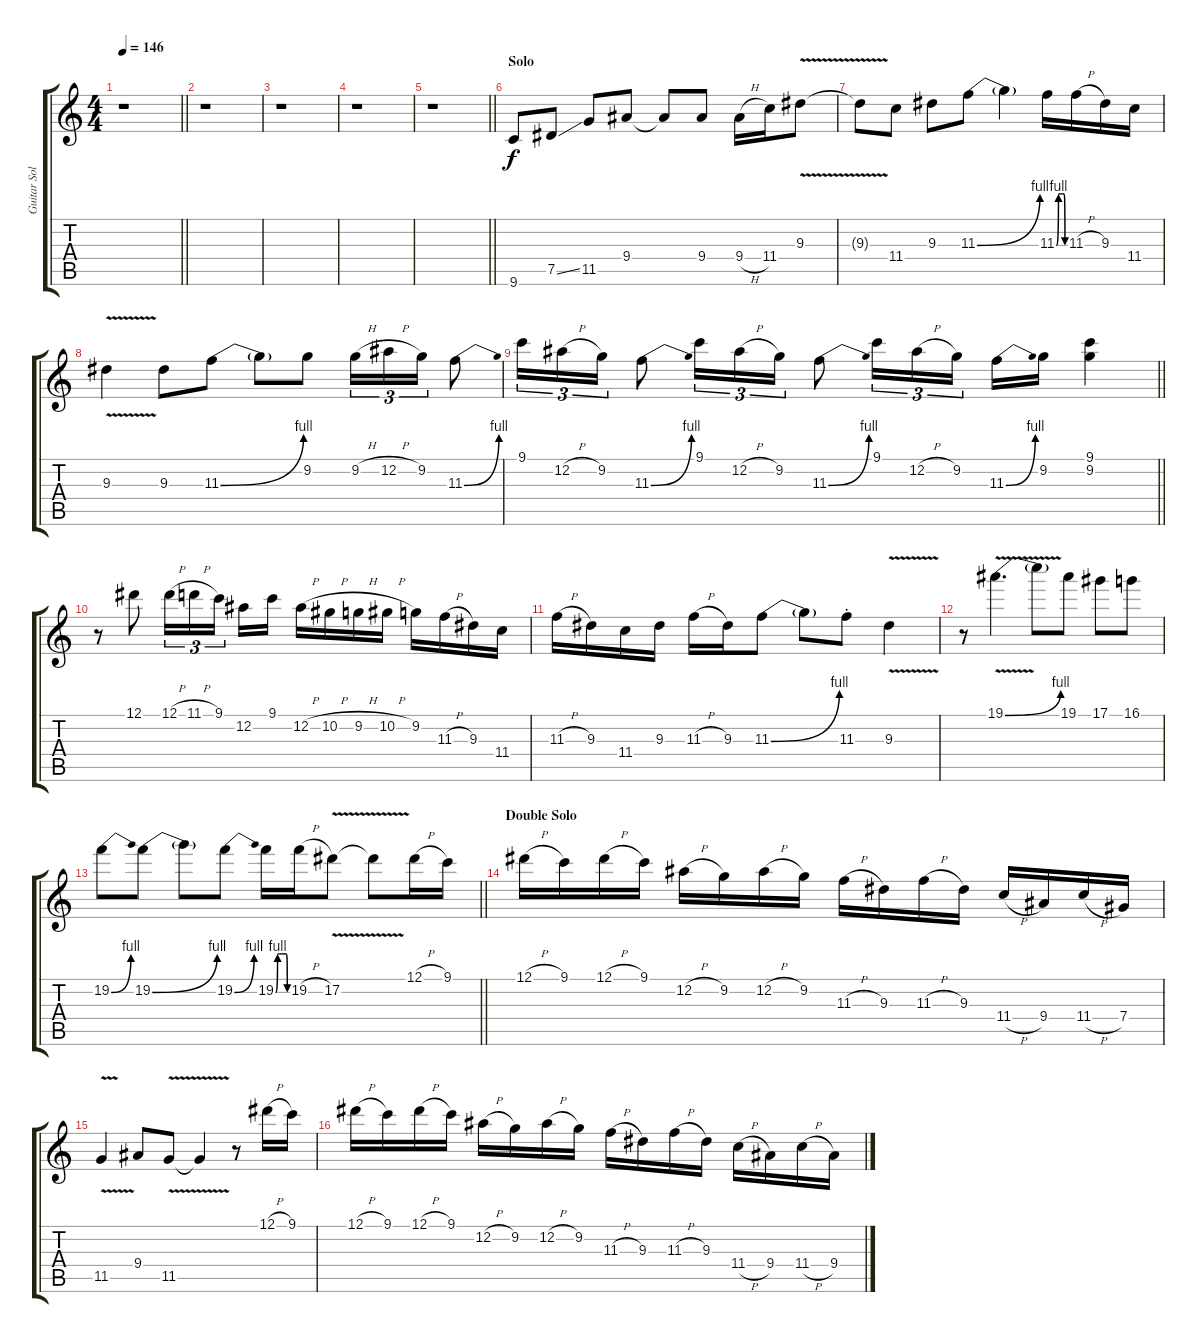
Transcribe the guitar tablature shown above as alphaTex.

\track ("Guitar Solo Left" "Guitar Sol") {instrument overdrivenguitar}
\staff {score tabs}
\tuning (Eb4 Bb3 Gb3 Db3 Ab2 Eb2) {hide}
\ts (4 4)
\tempo 146
\clef g2
\barLineRight lightlight
\ks c
r.1{dy f} |
r.1 |
r.1 |
r.1 |
\barLineRight lightlight
r.1 |
\section ("" "Solo")
9.6.8 7.5{ss}.8 11.5.8 9.4.8 9.4{t}.8 9.4.8 9.4{h}.16 11.4.16 9.3{v}.8 |
9.3{t}.8 11.4.8 9.3.8 11.3{be (bend 0 0 60 4)}.8 11.3{t}.4 11.3{be (custom 0 0 15 4 30 4 45 4 54 4 60 0)}.16 11.3{h}.16 9.3.16 11.4.16 |
9.3{v}.4 9.3.8 11.3{be (bend 0 0 60 4)}.8 11.3{t}.8 9.2.8 9.2{h}.16{tu (3 2)} 12.2{h}.16{tu (3 2)} 9.2.16{tu (3 2)} 11.3{be (bend 0 0 60 4)}.8 |
\barLineRight lightlight
9.1.16{tu (3 2)} 12.2{h}.16{tu (3 2)} 9.2.16{tu (3 2)} 11.3{be (bend 0 0 60 4)}.8 9.1.16{tu (3 2)} 12.2{h}.16{tu (3 2)} 9.2.16{tu (3 2)} 11.3{be (bend 0 0 60 4)}.8 9.1.16{tu (3 2)} 12.2{h}.16{tu (3 2)} 9.2.16{tu (3 2) beam splitsecondary} 11.3{be (bend 0 0 60 4)}.16 9.2.16 (9.1 9.2).4 |
r.8 12.1.8 12.1{h}.16{tu (3 2)} 11.1{h}.16{tu (3 2)} 9.1.16{tu (3 2) beam splitsecondary} 12.2.16 9.1.16 12.2{h}.16 10.2{h}.16 9.2{h}.16 10.2{h}.16 9.2.16 11.3{h}.16 9.3.16 11.4.16 |
11.3{h}.16 9.3.16 11.4.16 9.3.16 11.3{h}.16 9.3.16 11.3{be (bend 0 0 60 4)}.8 11.3{t}.8 11.3{st}.8 9.3{v}.4 |
r.8 19.1{be (bend 0 0 60 4) v}.4{d} 19.1{t}.8 19.1.8 17.1.8 16.1.8 |
\barLineRight lightlight
19.2{be (bend 0 0 60 4)}.8 19.2{be (bend 0 0 60 4)}.8 19.2{t}.8 19.2{be (bend 0 0 60 4)}.8 19.2{be (custom 0 0 10 4 20 4 30 4 56 4 60 0)}.16 19.2{h}.16 17.2{v}.8 17.2{t}.8 12.1{h}.16 9.1.16 |
\section ("" "Double Solo")
12.1{h}.16 9.1.16 12.1{h}.16 9.1.16 12.2{h}.16 9.2.16 12.2{h}.16 9.2.16 11.3{h}.16 9.3.16 11.3{h}.16 9.3.16 11.4{h}.16 9.4.16 11.4{h}.16 7.4.16 |
11.5{v}.4 9.4.8 11.5{v}.8 11.5{t}.4 r.8 12.1{h}.16 9.1.16 |
12.1{h}.16 9.1.16 12.1{h}.16 9.1.16 12.2{h}.16 9.2.16 12.2{h}.16 9.2.16 11.3{h}.16 9.3.16 11.3{h}.16 9.3.16 11.4{h}.16 9.4.16 11.4{h}.16 9.4.16
